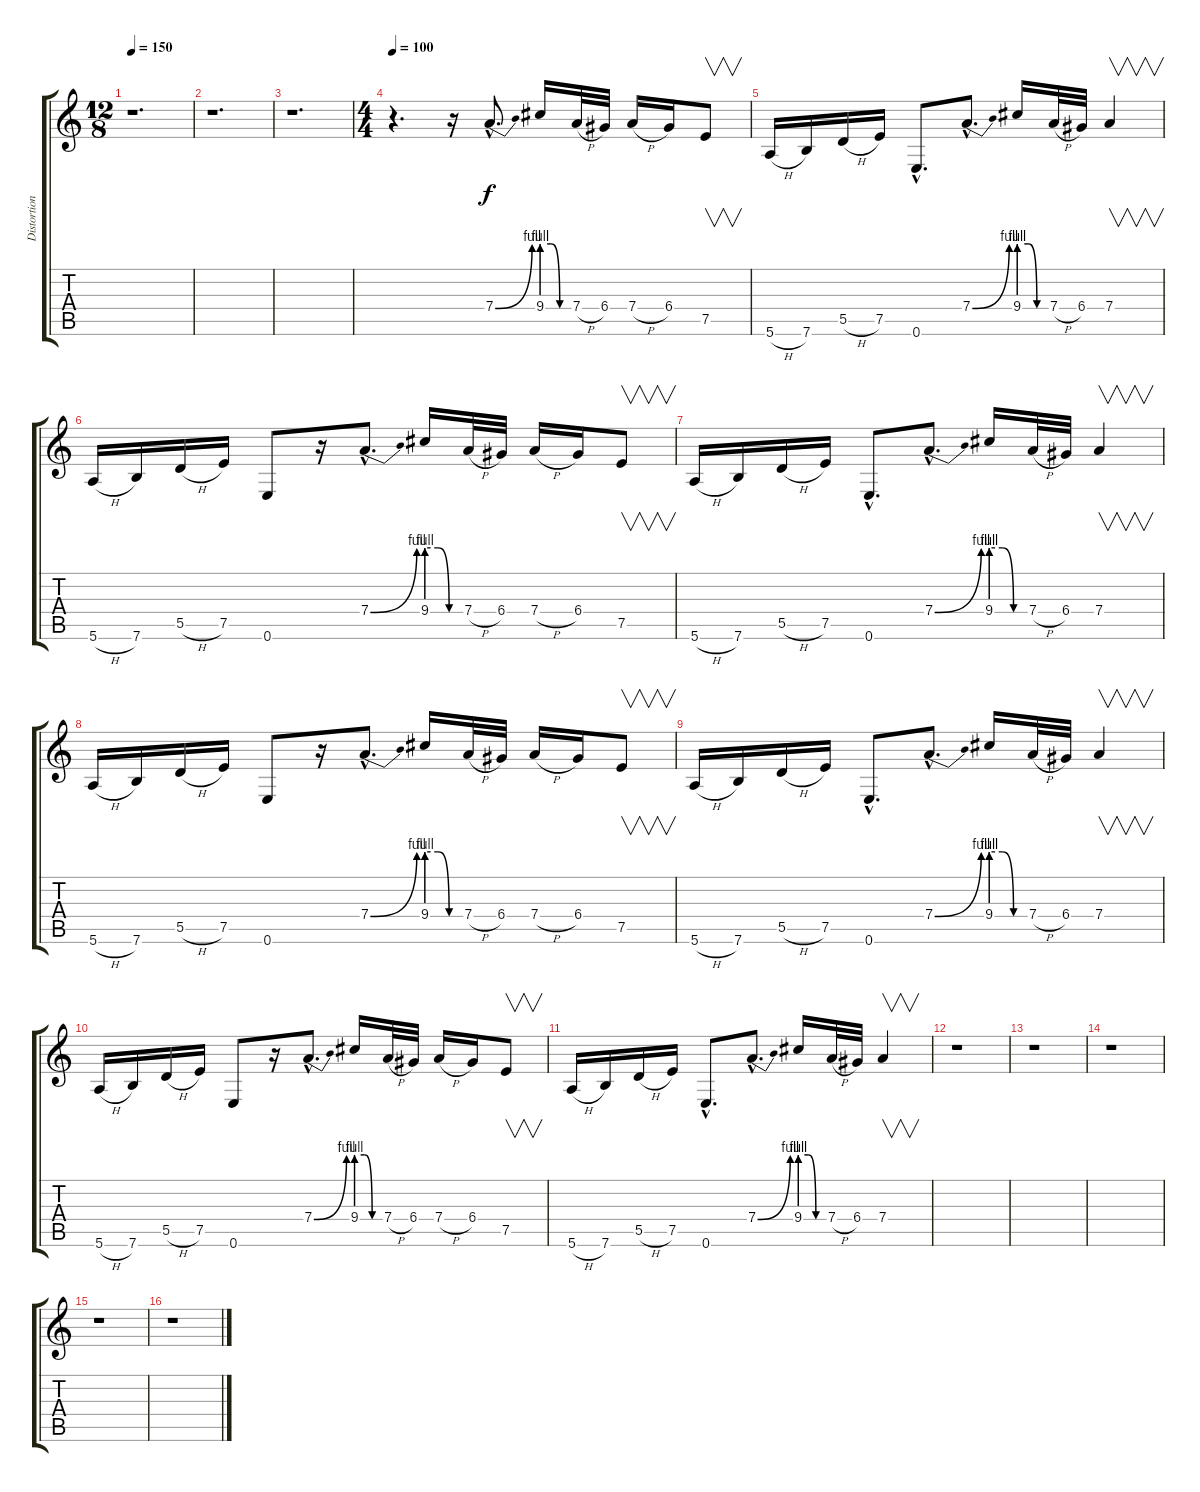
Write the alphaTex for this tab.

\track ("Distortion Guitar 2" "Distortion") {instrument distortionguitar}
\staff {score tabs}
\tuning (E4 B3 G3 D3 A2 E2) {hide}
\ts (12 8)
\tempo 150
\clef g2
\ks c
r.1{d dy f} |
r.1{d} |
r.1{d} |
\ts (4 4)
\tempo 100
r.4{d} r.16 7.4{be (bend 0 0 60 4) hac}.8{d} 9.4{be (custom 0 4 20 4 40 0 60 0)}.16 7.4{h}.32 6.4.32 7.4{h}.16 6.4.16 7.5.8{v} |
5.6{h}.16 7.6.16 5.5{h}.16 7.5.16 0.6{hac}.8{d} 7.4{be (bend 0 0 60 4) hac}.8{d} 9.4{be (custom 0 4 20 4 40 0 60 0)}.16 7.4{h}.32 6.4.32 7.4.4{v} |
5.6{h}.16 7.6.16 5.5{h}.16 7.5.16 0.6.8 r.16 7.4{be (bend 0 0 60 4) hac}.8{d} 9.4{be (custom 0 4 20 4 40 0 60 0)}.16 7.4{h}.32 6.4.32 7.4{h}.16 6.4.16 7.5.8{v} |
5.6{h}.16 7.6.16 5.5{h}.16 7.5.16 0.6{hac}.8{d} 7.4{be (bend 0 0 60 4) hac}.8{d} 9.4{be (custom 0 4 20 4 40 0 60 0)}.16 7.4{h}.32 6.4.32 7.4.4{v} |
5.6{h}.16 7.6.16 5.5{h}.16 7.5.16 0.6.8 r.16 7.4{be (bend 0 0 60 4) hac}.8{d} 9.4{be (custom 0 4 20 4 40 0 60 0)}.16 7.4{h}.32 6.4.32 7.4{h}.16 6.4.16 7.5.8{v} |
5.6{h}.16 7.6.16 5.5{h}.16 7.5.16 0.6{hac}.8{d} 7.4{be (bend 0 0 60 4) hac}.8{d} 9.4{be (custom 0 4 20 4 40 0 60 0)}.16 7.4{h}.32 6.4.32 7.4.4{v} |
5.6{h}.16 7.6.16 5.5{h}.16 7.5.16 0.6.8 r.16 7.4{be (bend 0 0 60 4) hac}.8{d} 9.4{be (custom 0 4 20 4 40 0 60 0)}.16 7.4{h}.32 6.4.32 7.4{h}.16 6.4.16 7.5.8{v} |
5.6{h}.16 7.6.16 5.5{h}.16 7.5.16 0.6{hac}.8{d} 7.4{be (bend 0 0 60 4) hac}.8{d} 9.4{be (custom 0 4 20 4 40 0 60 0)}.16 7.4{h}.32 6.4.32 7.4.4{v} |
r.1 |
r.1 |
r.1 |
r.1 |
r.1
